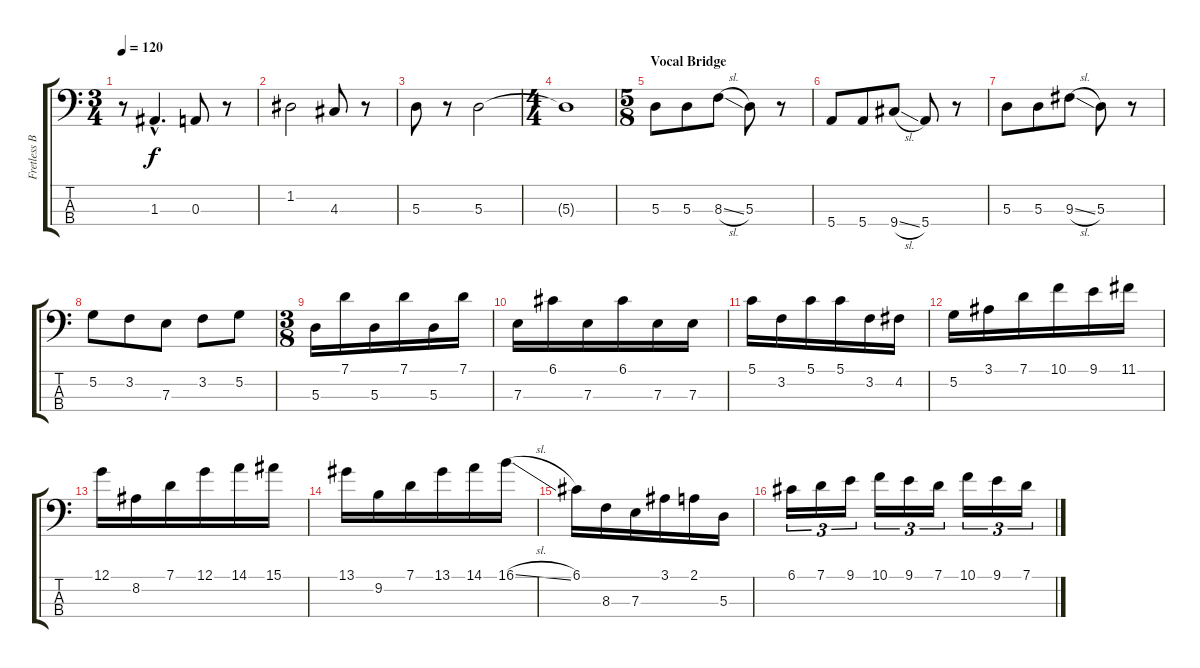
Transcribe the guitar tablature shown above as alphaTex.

\track ("Fretless Bass" "Fretless B") {instrument fretlessbass}
\staff {score tabs}
\tuning (G2 D2 A1 E1) {hide}
\ts (3 4)
\tempo 120
\clef f4
\ks c
r.8{dy f} 1.3{hac}.4{d} 0.3.8 r.8 |
1.2.2 4.3.8 r.8 |
5.3.8 r.8 5.3.2 |
\ts (4 4)
5.3{t}.1 |
\ts (5 8)
\section ("" "Vocal Bridge")
5.3.8 5.3.8 8.3{sl}.8 5.3.8 r.8 |
5.4.8 5.4.8 9.4{sl}.8 5.4.8 r.8 |
5.3.8 5.3.8 9.3{sl}.8 5.3.8 r.8 |
5.2.8 3.2.8 7.3.8 3.2.8 5.2.8 |
\ts (3 8)
5.3.16 7.1.16 5.3.16 7.1.16 5.3.16 7.1.16 |
7.3.16 6.1.16 7.3.16 6.1.16 7.3.16 7.3.16 |
5.1.16 3.2.16 5.1.16 5.1.16 3.2.16 4.2.16 |
5.2.16 3.1.16 7.1.16 10.1.16 9.1.16 11.1.16 |
12.1.16 8.2.16 7.1.16 12.1.16 14.1.16 15.1.16 |
13.1.16 9.2.16 7.1.16 13.1.16 14.1.16 16.1{sl}.16 |
6.1.16 8.3.16 7.3.16 3.1.16 2.1.16 5.3.16 |
6.1.16{tu (3 2)} 7.1.16{tu (3 2)} 9.1.16{tu (3 2)} 10.1.16{tu (3 2)} 9.1.16{tu (3 2)} 7.1.16{tu (3 2)} 10.1.16{tu (3 2)} 9.1.16{tu (3 2)} 7.1.16{tu (3 2)}
